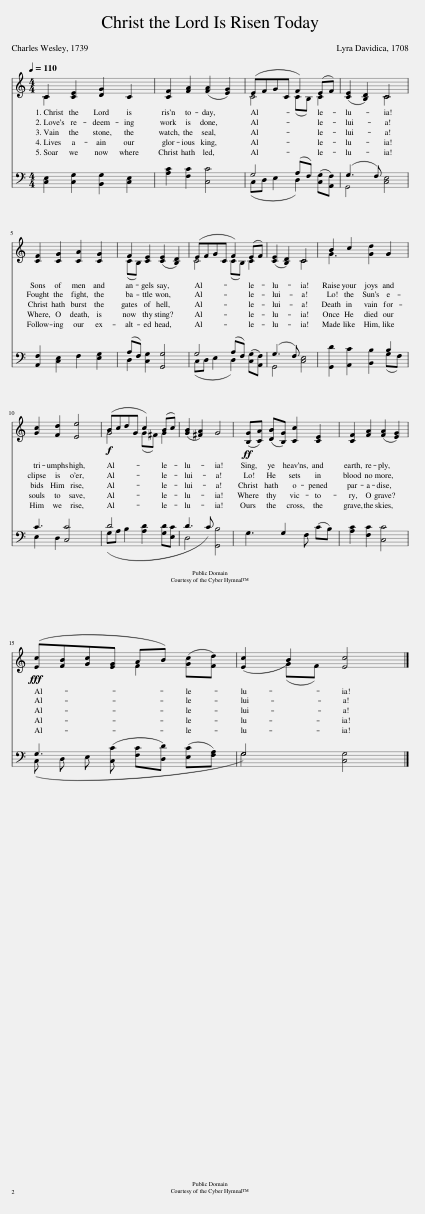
X:1
%%score ( 1 2 ) ( 3 4 )
L:1/8
Q:1/4=110
M:4/4
I:linebreak $
K:C
V:1 treble
V:2 treble
V:3 bass
V:4 bass
V:1
 C2 [CE]2 [DG]2 C2 | [CF]2 [FA]2 ([FA]2 [EG]2) | (EFGC F2) (EF) | ([CE]2 [B,D]2) C4 |$ [CF]2 [CG]2 [CA]2 [CG]2 | %5
 F2 [CE]2 ([CE]2 [B,D]2) | (EFGC F2) (EF) | ([CE]2 [B,D]2) C4 | B2 c2 [Gd]2 G2 |$ [Gc]2 [Fd]2 [Ee]4 | %10
!f! (BcdG c2) (Bc) | ([GB]2 [^FA]2) G4 |!ff! ([B,G][CA]) ([DB][B,G]) [Cc]2 [CE]2 | [CF]2 [FA]2 ([FA]2 [EG]2) |$!fff! ([Ec][FB][Gc][EG] AB) ([Gc][Fd]) | %15
 ([Ec]2 B2) [Ec]4 |] %16
V:2
 C2 x6 | x8 | C4 (CB,) C2 | x4 C4 |$ x8 | %5
 (CB,) x6 | C4 (CB,) C2 | x4 C4 | G3 x5 |$ x8 | %10
 G4 (G^F) G2 | x8 | x8 | x8 |$ x4 F2 x2 | %15
 x2 (GF) x4 |] %16
V:3
 [C,E,]2 [C,G,]2 [B,,G,]2 [C,E,]2 | [A,C]2 [F,C]2 [C,C]4 | G,4 (A,F,) ([C,G,][A,,F,]) | (G,3 F,) [C,E,]4 |$ [A,,F,]2 [C,E,]2 F,2 [E,G,]2 | %5
 (A,F,) [C,G,]2 [G,,G,]4 | G,4 (A,F,) ([C,G,][A,,F,]) | (G,3 F,) [C,E,]4 | [G,,D]2 [A,,C]2 [B,,B,]2 B,2 |$ C3 [C,C]4 x | %10
 D4 [A,D]2 [G,D][E,C] | D3 C [G,,B,]4 | G,3 G,2 F, (CB,) | [A,C]2 [F,C]2 [C,C]4 |$ G,3 ([C,C] [F,C][D,D]) ([E,C][F,A,]) | %15
 G,4 [C,G,]4 |] %16
V:4
 x8 | x8 | (C,D, E,2 D,2) x2 | G,,4 x4 |$ x8 | %5
 D,2 x6 | (C,D, E,2 D,2) x2 | G,,4 x4 | x6 (G,F,) |$ E,2 D,2 x4 | %10
 G,A, B,2 x4 | D,4 x4 | x8 | x8 |$ C, D, E, x5 | %15
 G,4 x4 |] %16
